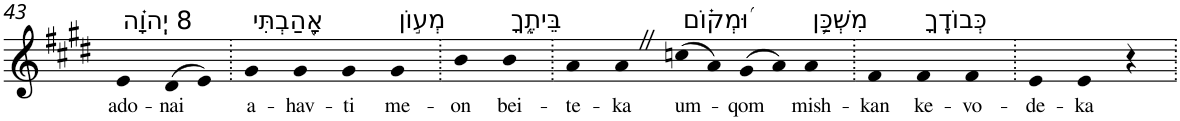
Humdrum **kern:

**kern	**text
*part1	*part1
*staff1	*staff1
*I"Piano	*
*I'Pno	*
!!LO:PB:g=z
*clefG2	*
*k[f#c#g#d#]	*
*E:	*
=43	=43
!LO:TX:a:t=8 יְֽהוָ֗ה	!
!	!LO:LY:b
4e	ado-
!	!LO:LY:b
(>8d#	-nai
8e)	.
=44.	=44.
!LO:TX:a:t=אָ֭הַבְתִּי	!
!	!LO:LY:b
4g#	a-
!	!LO:LY:b
4g#	-hav-
!	!LO:LY:b
4g#	-ti
!LO:TX:a:t=מְע֣וֹן	!
!	!LO:LY:b
4g#	me-
=45.	=45.
!	!LO:LY:b
4b	-on
!LO:TX:a:t=בֵּיתֶ֑ךָ	!
!	!LO:LY:b
4b	bei-
=46.	=46.
!	!LO:LY:b
4a	-te-
!	!LO:LY:b
4aZ	-ka
!LO:TX:a:t=וּ֝מְק֗וֹם	!
!	!LO:LY:b
(>8ccn	um-
8a)	.
!	!LO:LY:b
(>8g#	-qom
8a)	.
!LO:TX:a:t=מִשְׁכַּ֥ן	!
!	!LO:LY:b
4a	mish-
=47.	=47.
!	!LO:LY:b
4f#	-kan
!LO:TX:a:t=כְּבוֹדֶֽךָ	!
!	!LO:LY:b
4f#	ke-
!	!LO:LY:b
4f#	-vo-
=48.	=48.
!	!LO:LY:b
4e	-de-
!	!LO:LY:b
4e	-ka
4r	.
=.	=.
*-	*-
